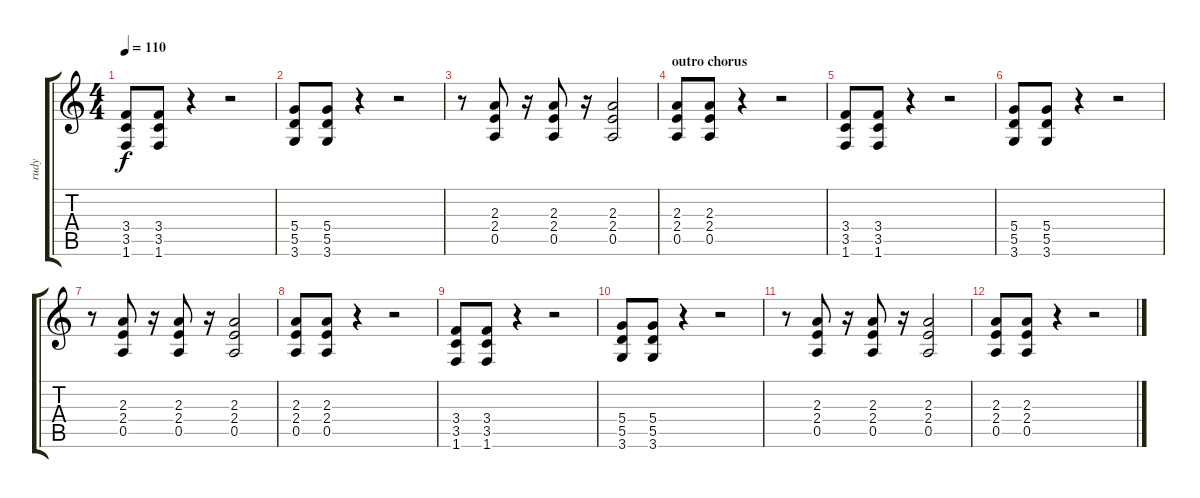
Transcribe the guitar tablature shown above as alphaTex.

\track ("rudy" "rudy") {instrument distortionguitar}
\staff {score tabs}
\tuning (E4 B3 G3 D3 A2 E2) {hide}
\ts (4 4)
\tempo 110
\clef g2
\ks c
(3.4 3.5 1.6).8{dy f} (3.4 3.5 1.6).8 r.4 r.2 |
(5.4 5.5 3.6).8 (5.4 5.5 3.6).8 r.4 r.2 |
r.8 (2.3 2.4 0.5).8 r.16 (2.3 2.4 0.5).8 r.16 (2.3 2.4 0.5).2 |
\section ("" "outro chorus")
(2.3 2.4 0.5).8 (2.3 2.4 0.5).8 r.4 r.2 |
(3.4 3.5 1.6).8 (3.4 3.5 1.6).8 r.4 r.2 |
(5.4 5.5 3.6).8 (5.4 5.5 3.6).8 r.4 r.2 |
r.8 (2.3 2.4 0.5).8 r.16 (2.3 2.4 0.5).8 r.16 (2.3 2.4 0.5).2 |
(2.3 2.4 0.5).8 (2.3 2.4 0.5).8 r.4 r.2 |
(3.4 3.5 1.6).8 (3.4 3.5 1.6).8 r.4 r.2 |
(5.4 5.5 3.6).8 (5.4 5.5 3.6).8 r.4 r.2 |
r.8{volume 6} (2.3 2.4 0.5).8 r.16 (2.3 2.4 0.5).8 r.16 (2.3 2.4 0.5).2 |
(2.3 2.4 0.5).8 (2.3 2.4 0.5).8 r.4 r.2
